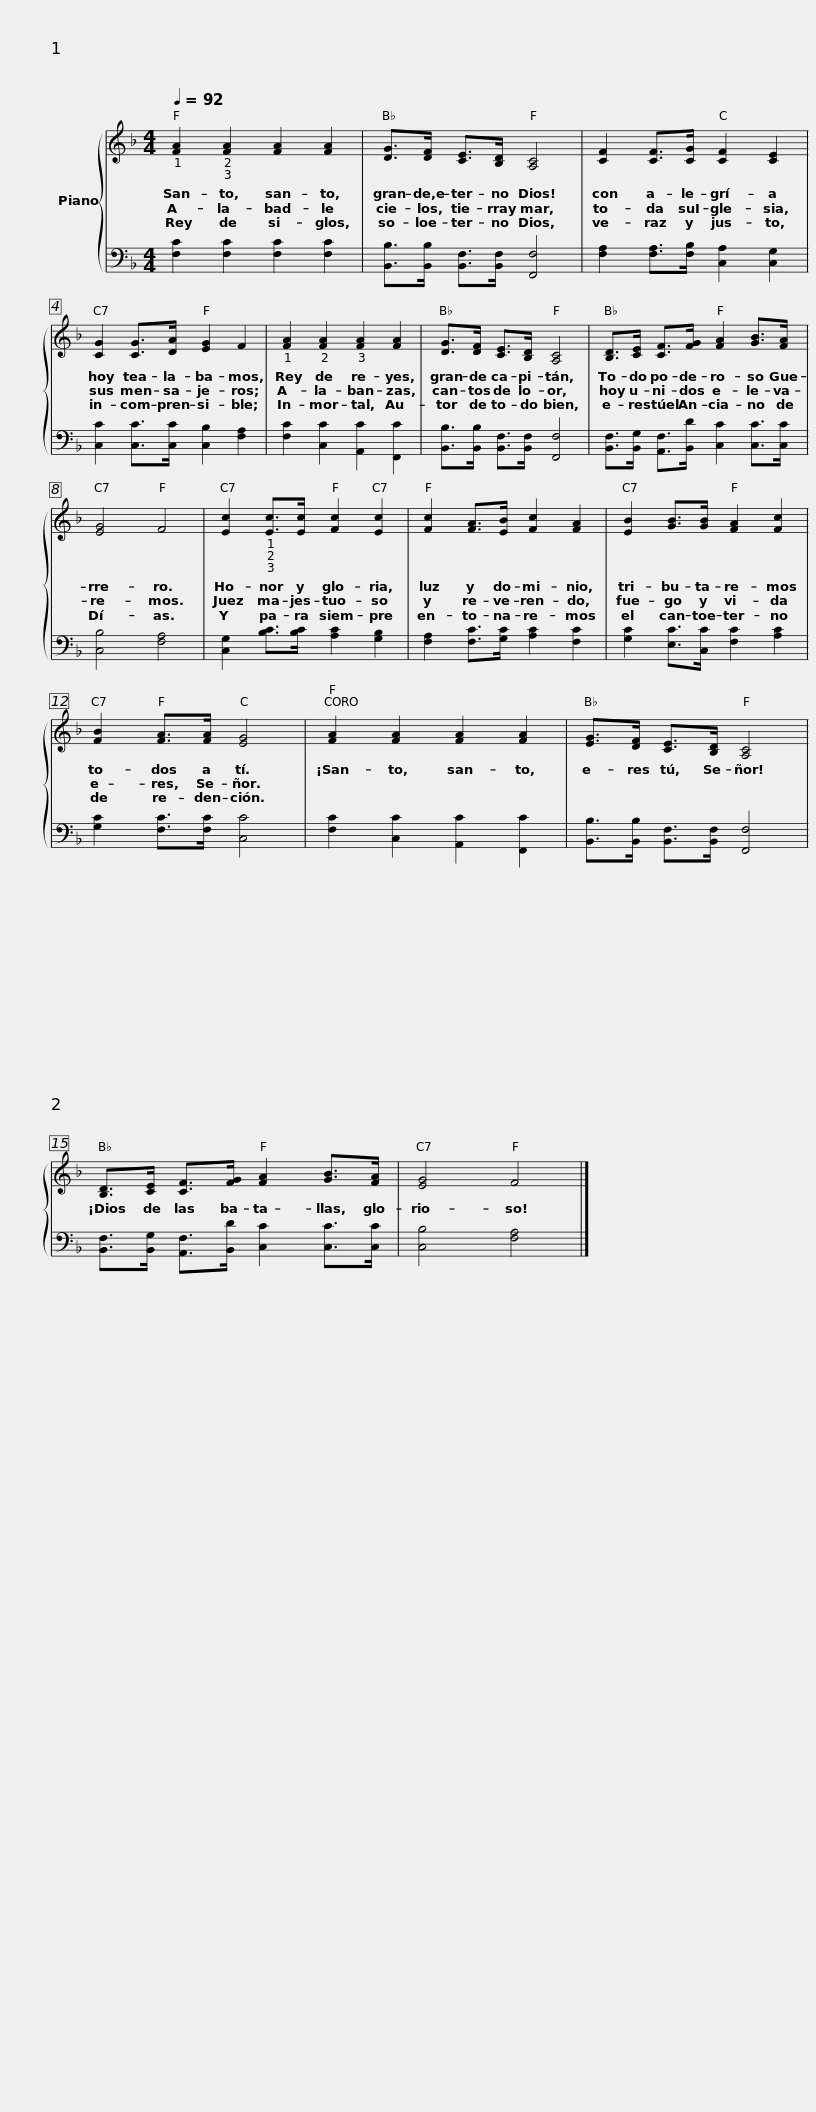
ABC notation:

X:1
%%score { 1 | 2 }
L:1/8
Q:1/4=92
M:4/4
I:linebreak $
K:F
V:1 treble
V:2 bass
V:1
 [FA]2 [FA]2 [FA]2 [FA]2 | [DG]>[DF] [CE]>[B,D] [A,C]4 | [CF]2 [CF]>[CG] [CF]2 [CE]2 | [CG]2 [CG]>[DA] [EG]2 F2 |$ [FA]2 [FA]2 [FA]2 [FA]2 | %5
 [DG]>[DF] [CE]>[B,D] [A,C]4 | [B,D]>[CE] [CF]>[FG] [FA]2 [GB]>[FA] | [EG]4 F4 |$ [Ec]2 [Ec]>[Ec] [Fc]2 [Ec]2 | [Fc]2 [FA]>[EB] [Fc]2 [FA]2 | %10
 [EB]2 [GB]>[GB] [FA]2 [Fc]2 | [FB]2 [FA]>[FA] [EG]4 |$ [FA]2 [FA]2 [FA]2 [FA]2 | [EG]>[DF] [CE]>[B,D] [A,C]4 | [B,D]>[CE] [CF]>[FG] [FA]2 [GB]>[FA] | %15
 [EG]4 F4 |] %16
V:2
 [F,C]2 [F,C]2 [F,C]2 [F,C]2 | [B,,B,]>[B,,B,] [B,,F,]>[B,,F,] [F,,F,]4 | [F,A,]2 [F,A,]>[F,B,] [C,A,]2 [C,G,]2 | [C,C]2 [C,C]>[C,C] [C,B,]2 [F,A,]2 |$ [F,C]2 [C,C]2 [A,,C]2 [F,,C]2 | %5
 [B,,B,]>[B,,B,] [B,,F,]>[B,,F,] [F,,F,]4 | [B,,F,]>[B,,G,] [A,,F,]>[B,,D] [C,C]2 [C,C]>[C,C] | [C,B,]4 [F,A,]4 |$ [C,G,]2 [B,C]>[B,C] [A,C]2 [G,B,]2 | [F,A,]2 [F,C]>[G,C] [A,C]2 [F,C]2 | %10
 [G,C]2 [E,C]>[C,C] [F,C]2 [A,C]2 | [G,C]2 [F,C]>[F,C] [C,C]4 |$ [F,C]2 [C,C]2 [A,,C]2 [F,,C]2 | [B,,B,]>[B,,B,] [B,,F,]>[B,,F,] [F,,F,]4 | [B,,F,]>[B,,G,] [A,,F,]>[B,,D] [C,C]2 [C,C]>[C,C] | %15
 [C,B,]4 [F,A,]4 |] %16
